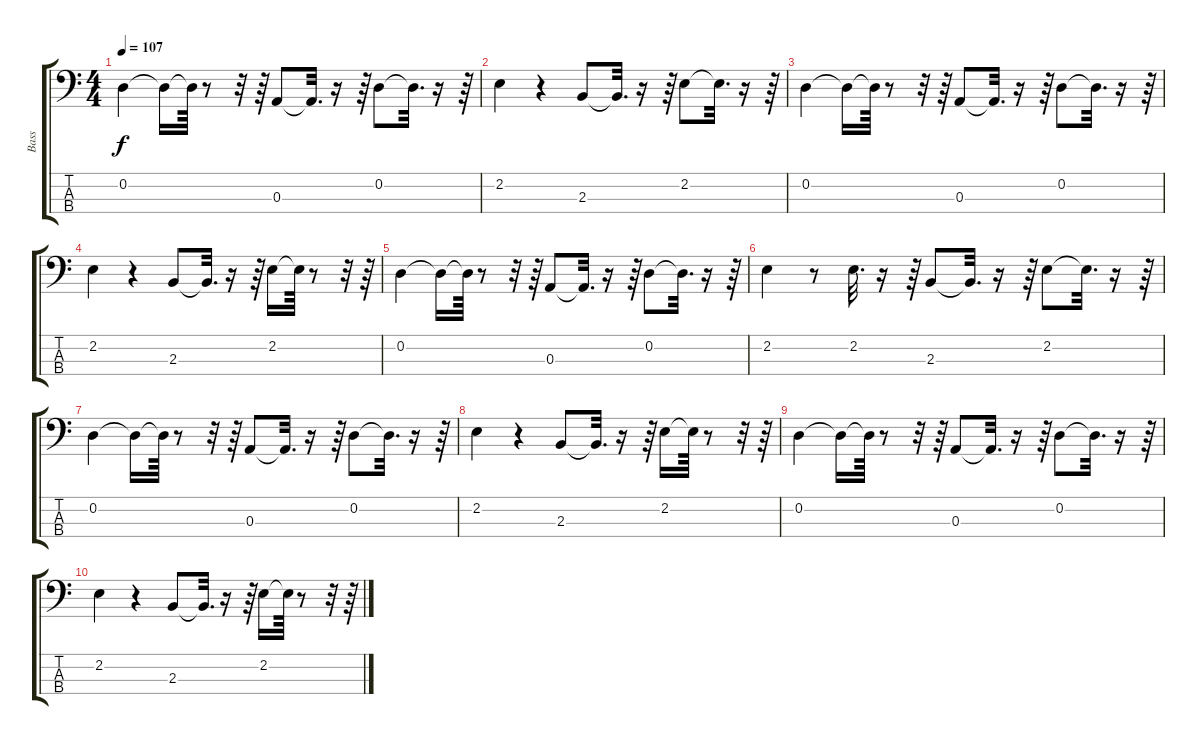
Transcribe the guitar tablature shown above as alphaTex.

\track ("Bass" "Bass") {instrument electricbassfinger}
\staff {score tabs}
\tuning (G2 D2 A1 E1) {hide}
\ts (4 4)
\tempo 107
\clef f4
\ks c
0.2.4{dy f} 0.2{t}.16 0.2{t}.64 r.8 r.32 r.64 0.3.8 0.3{t}.32{d} r.16 r.64 0.2.8 0.2{t}.32{d} r.16 r.64 |
2.2.4 r.4 2.3.8 2.3{t}.32{d} r.16 r.64 2.2.8 2.2{t}.32{d} r.16 r.64 |
0.2.4 0.2{t}.16 0.2{t}.64 r.8 r.32 r.64 0.3.8 0.3{t}.32{d} r.16 r.64 0.2.8 0.2{t}.32{d} r.16 r.64 |
2.2.4 r.4 2.3.8 2.3{t}.32{d} r.16 r.64 2.2.16 2.2{t}.64 r.8 r.32 r.64 |
0.2.4 0.2{t}.16 0.2{t}.64 r.8 r.32 r.64 0.3.8 0.3{t}.32{d} r.16 r.64 0.2.8 0.2{t}.32{d} r.16 r.64 |
2.2.4 r.8 2.2.32{d} r.16 r.64 2.3.8 2.3{t}.32{d} r.16 r.64 2.2.8 2.2{t}.32{d} r.16 r.64 |
0.2.4 0.2{t}.16 0.2{t}.64 r.8 r.32 r.64 0.3.8 0.3{t}.32{d} r.16 r.64 0.2.8 0.2{t}.32{d} r.16 r.64 |
2.2.4 r.4 2.3.8 2.3{t}.32{d} r.16 r.64 2.2.16 2.2{t}.64 r.8 r.32 r.64 |
0.2.4 0.2{t}.16 0.2{t}.64 r.8 r.32 r.64 0.3.8 0.3{t}.32{d} r.16 r.64 0.2.8 0.2{t}.32{d} r.16 r.64 |
2.2.4 r.4 2.3.8 2.3{t}.32{d} r.16 r.64 2.2.16 2.2{t}.64 r.8 r.32 r.64
